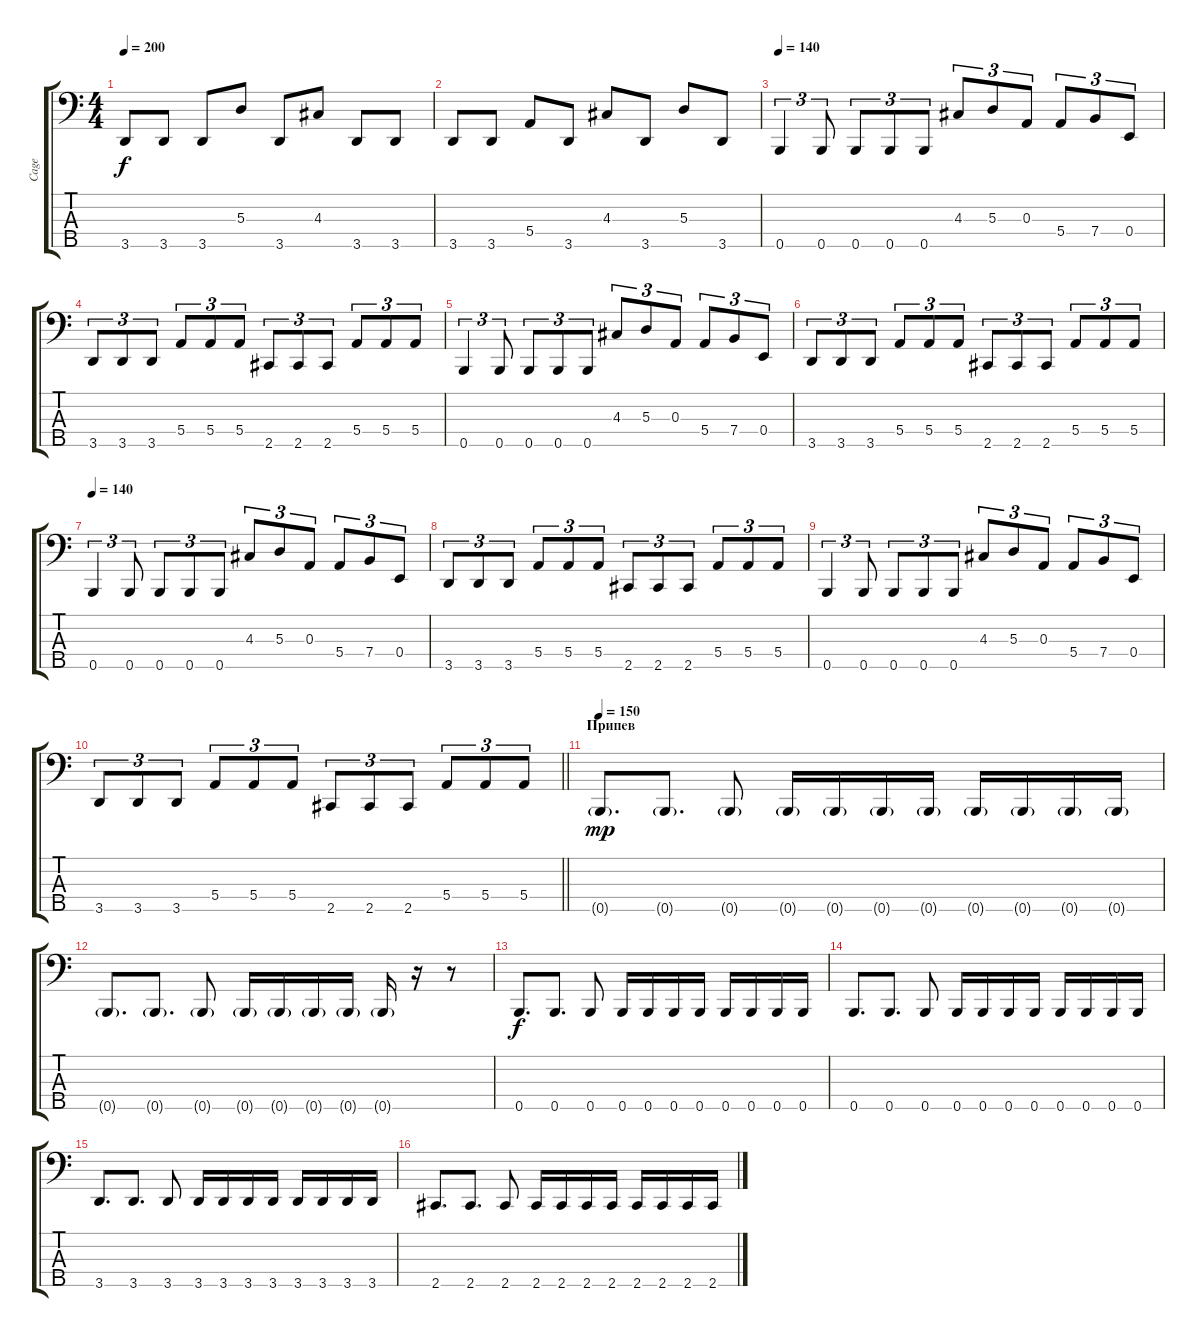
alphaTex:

\track ("Cage" "Cage") {instrument electricbasspick}
\staff {score tabs}
\tuning (Gb2 D2 A1 E1 B0) {hide}
\ts (4 4)
\tempo 200
\clef f4
\ks c
3.5.8{dy f} 3.5.8 3.5.8 5.3.8 3.5.8 4.3.8 3.5.8 3.5.8 |
3.5.8 3.5.8 5.4.8 3.5.8 4.3.8 3.5.8 5.3.8 3.5.8 |
\tempo 140
0.5.4{tu (3 2)} 0.5.8{tu (3 2)} 0.5.8{tu (3 2)} 0.5.8{tu (3 2)} 0.5.8{tu (3 2)} 4.3.8{tu (3 2)} 5.3.8{tu (3 2)} 0.3.8{tu (3 2)} 5.4.8{tu (3 2)} 7.4.8{tu (3 2)} 0.4.8{tu (3 2)} |
3.5.8{tu (3 2)} 3.5.8{tu (3 2)} 3.5.8{tu (3 2)} 5.4.8{tu (3 2)} 5.4.8{tu (3 2)} 5.4.8{tu (3 2)} 2.5.8{tu (3 2)} 2.5.8{tu (3 2)} 2.5.8{tu (3 2)} 5.4.8{tu (3 2)} 5.4.8{tu (3 2)} 5.4.8{tu (3 2)} |
0.5.4{tu (3 2)} 0.5.8{tu (3 2)} 0.5.8{tu (3 2)} 0.5.8{tu (3 2)} 0.5.8{tu (3 2)} 4.3.8{tu (3 2)} 5.3.8{tu (3 2)} 0.3.8{tu (3 2)} 5.4.8{tu (3 2)} 7.4.8{tu (3 2)} 0.4.8{tu (3 2)} |
3.5.8{tu (3 2)} 3.5.8{tu (3 2)} 3.5.8{tu (3 2)} 5.4.8{tu (3 2)} 5.4.8{tu (3 2)} 5.4.8{tu (3 2)} 2.5.8{tu (3 2)} 2.5.8{tu (3 2)} 2.5.8{tu (3 2)} 5.4.8{tu (3 2)} 5.4.8{tu (3 2)} 5.4.8{tu (3 2)} |
\tempo 140
0.5.4{tu (3 2)} 0.5.8{tu (3 2)} 0.5.8{tu (3 2)} 0.5.8{tu (3 2)} 0.5.8{tu (3 2)} 4.3.8{tu (3 2)} 5.3.8{tu (3 2)} 0.3.8{tu (3 2)} 5.4.8{tu (3 2)} 7.4.8{tu (3 2)} 0.4.8{tu (3 2)} |
3.5.8{tu (3 2)} 3.5.8{tu (3 2)} 3.5.8{tu (3 2)} 5.4.8{tu (3 2)} 5.4.8{tu (3 2)} 5.4.8{tu (3 2)} 2.5.8{tu (3 2)} 2.5.8{tu (3 2)} 2.5.8{tu (3 2)} 5.4.8{tu (3 2)} 5.4.8{tu (3 2)} 5.4.8{tu (3 2)} |
0.5.4{tu (3 2)} 0.5.8{tu (3 2)} 0.5.8{tu (3 2)} 0.5.8{tu (3 2)} 0.5.8{tu (3 2)} 4.3.8{tu (3 2)} 5.3.8{tu (3 2)} 0.3.8{tu (3 2)} 5.4.8{tu (3 2)} 7.4.8{tu (3 2)} 0.4.8{tu (3 2)} |
\barLineRight lightlight
3.5.8{tu (3 2)} 3.5.8{tu (3 2)} 3.5.8{tu (3 2)} 5.4.8{tu (3 2)} 5.4.8{tu (3 2)} 5.4.8{tu (3 2)} 2.5.8{tu (3 2)} 2.5.8{tu (3 2)} 2.5.8{tu (3 2)} 5.4.8{tu (3 2)} 5.4.8{tu (3 2)} 5.4.8{tu (3 2)} |
\section ("" "Припев")
\tempo 150
0.5{g}.8{d dy mp} 0.5{g}.8{d} 0.5{g}.8 0.5{g}.16 0.5{g}.16 0.5{g}.16 0.5{g}.16 0.5{g}.16 0.5{g}.16 0.5{g}.16 0.5{g}.16 |
0.5{g}.8{d} 0.5{g}.8{d} 0.5{g}.8 0.5{g}.16 0.5{g}.16 0.5{g}.16 0.5{g}.16 0.5{g}.16 r.16 r.8 |
0.5.8{d dy f} 0.5.8{d} 0.5.8 0.5.16 0.5.16 0.5.16 0.5.16 0.5.16 0.5.16 0.5.16 0.5.16 |
0.5.8{d} 0.5.8{d} 0.5.8 0.5.16 0.5.16 0.5.16 0.5.16 0.5.16 0.5.16 0.5.16 0.5.16 |
3.5.8{d} 3.5.8{d} 3.5.8 3.5.16 3.5.16 3.5.16 3.5.16 3.5.16 3.5.16 3.5.16 3.5.16 |
2.5.8{d} 2.5.8{d} 2.5.8 2.5.16 2.5.16 2.5.16 2.5.16 2.5.16 2.5.16 2.5.16 2.5.16
